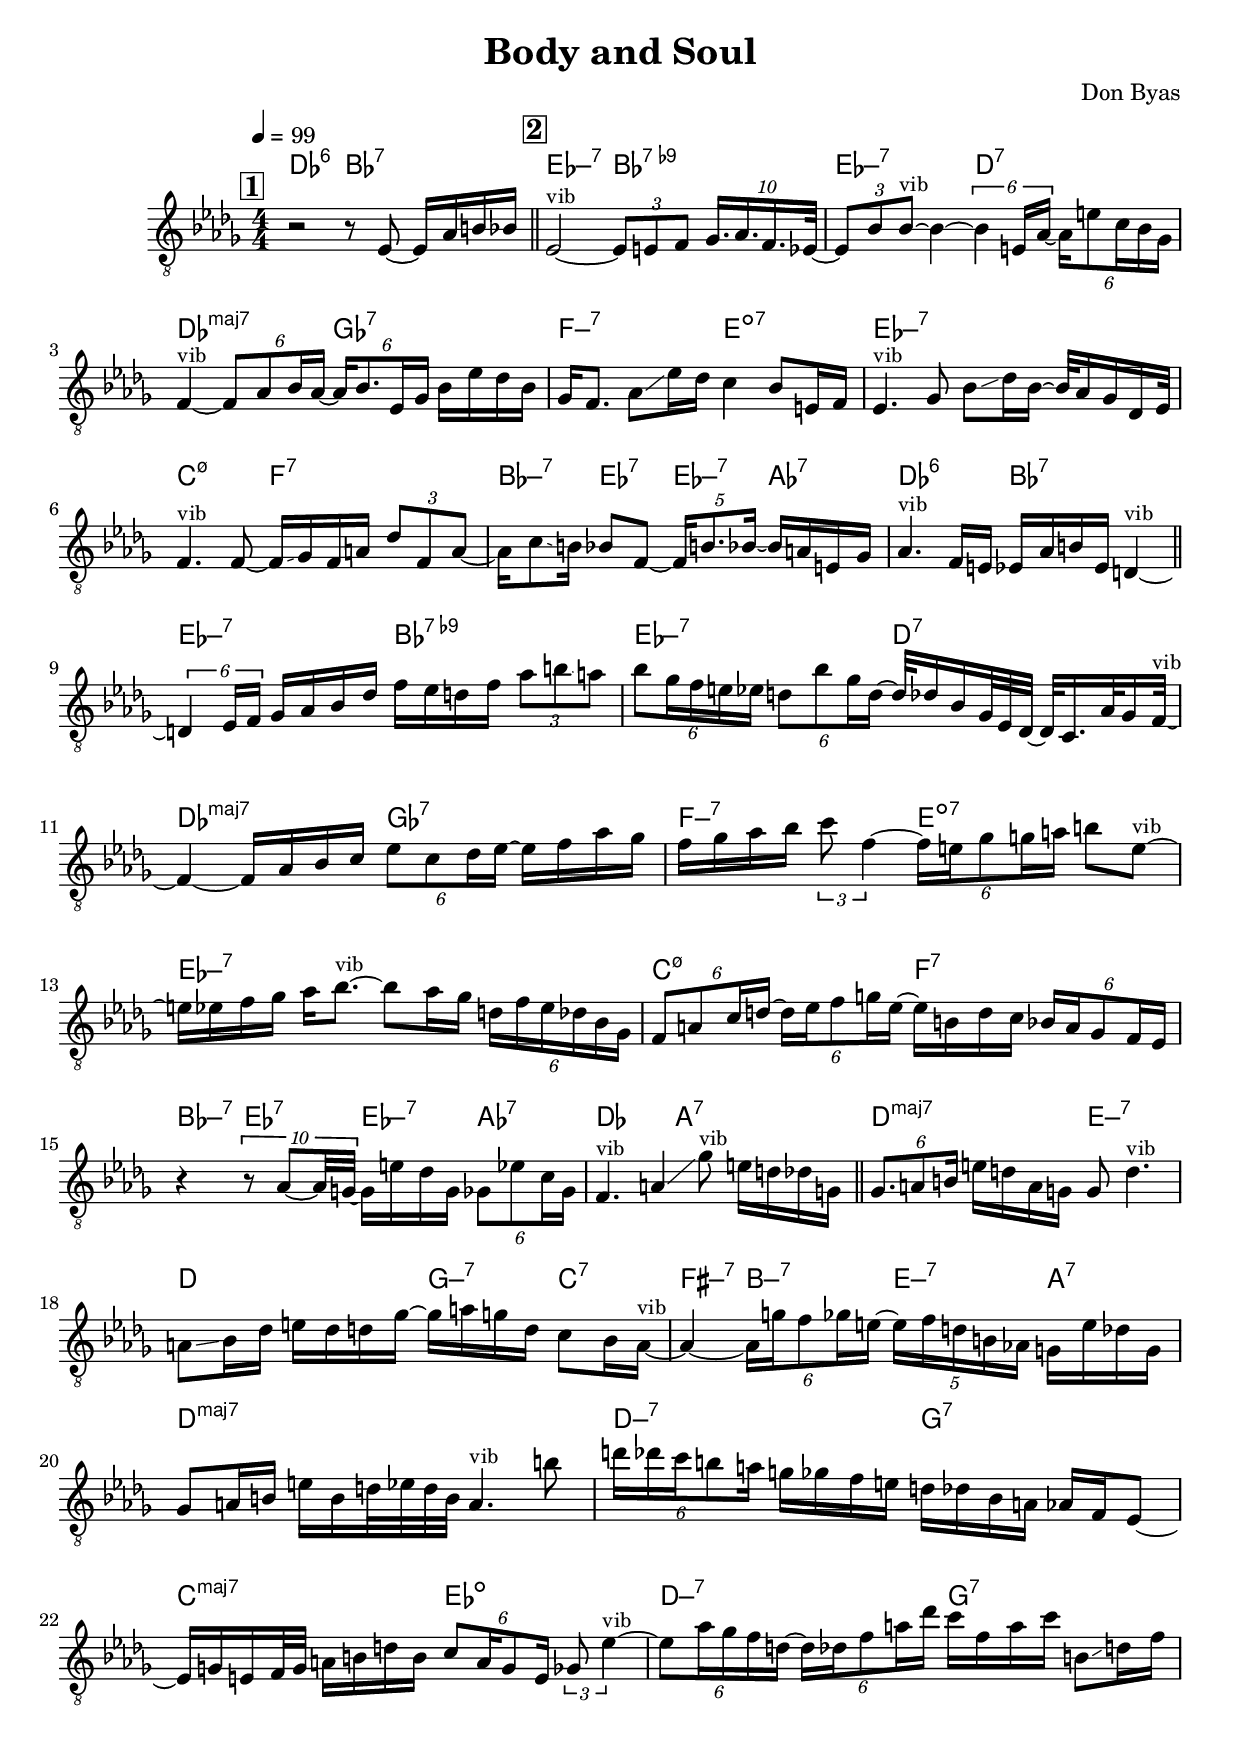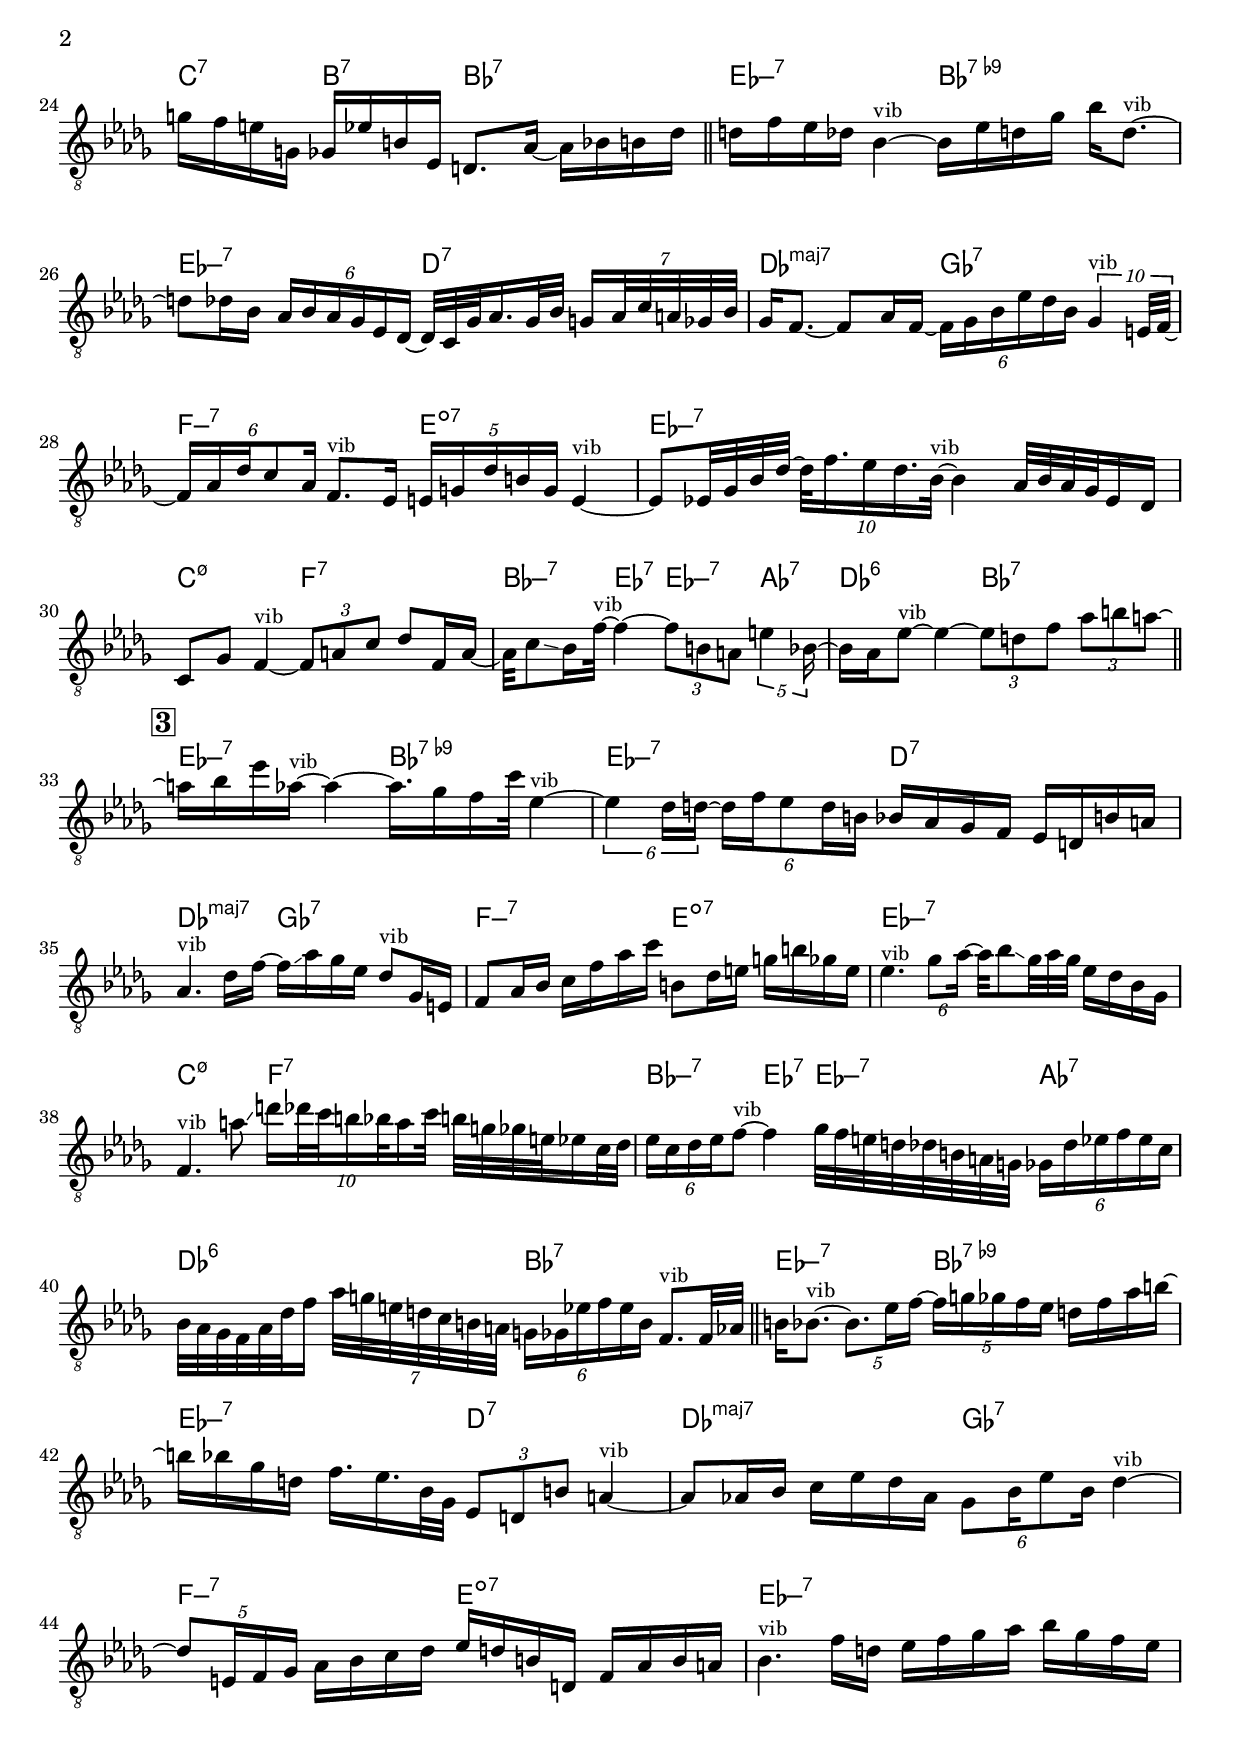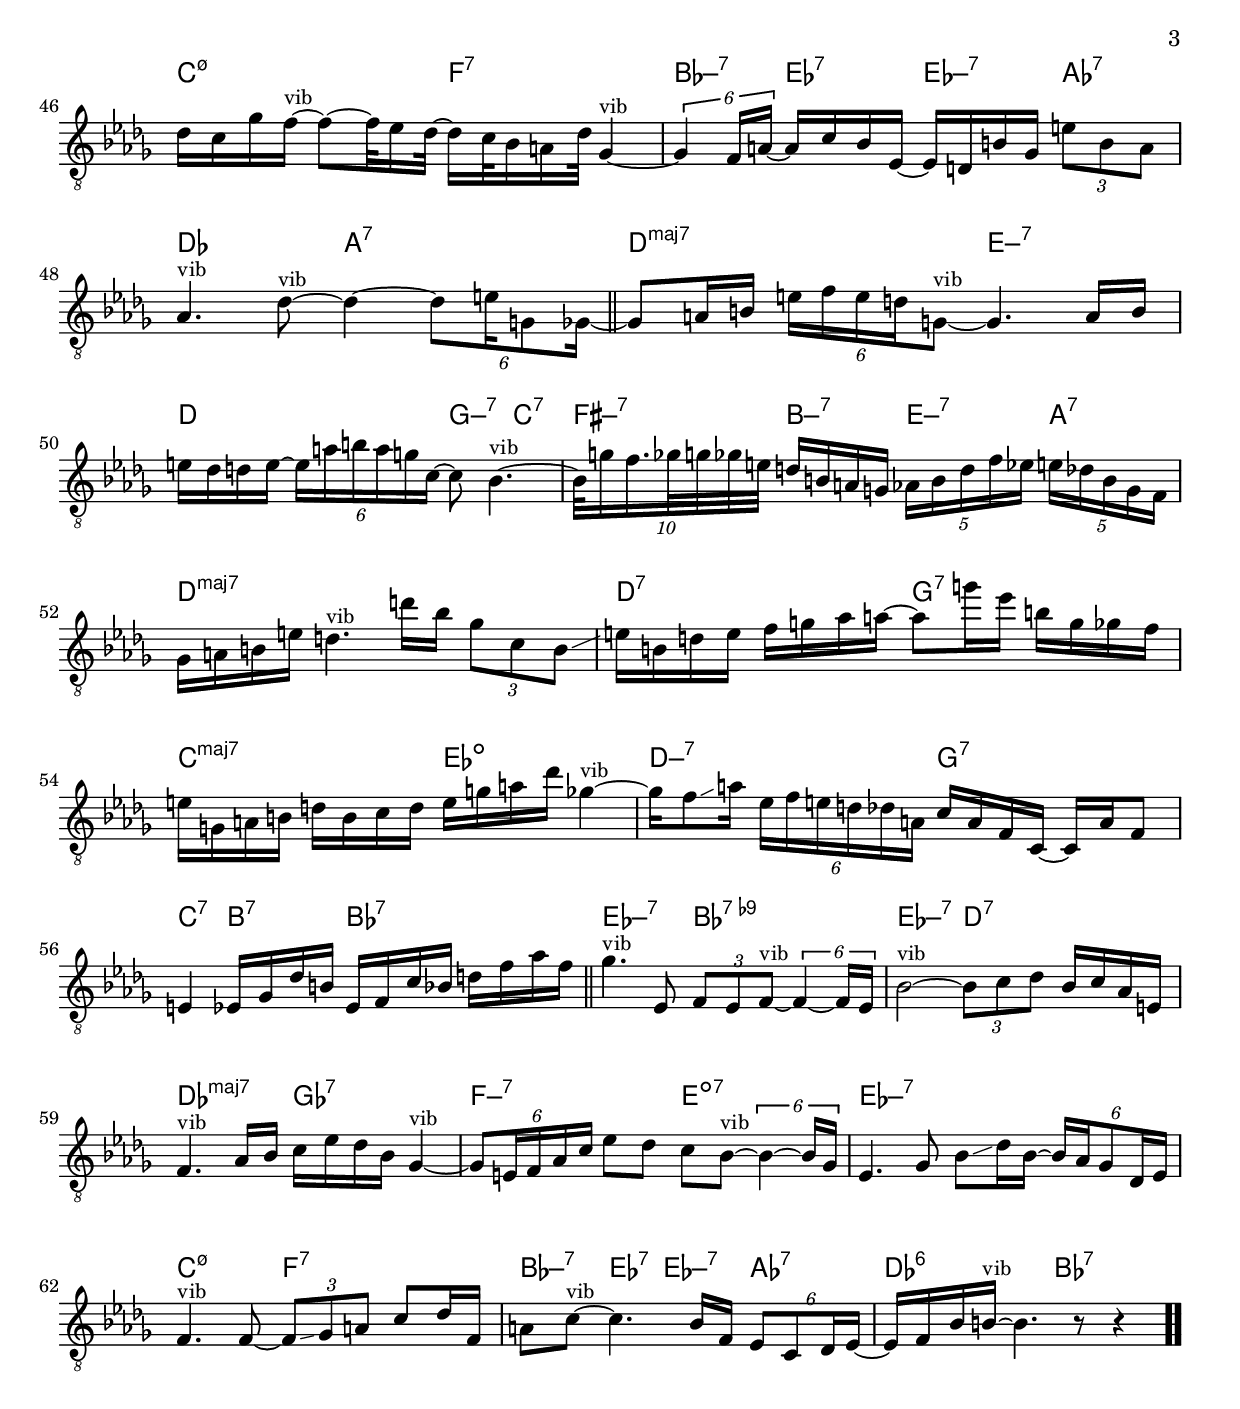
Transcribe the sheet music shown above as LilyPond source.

\version "2.13.2"

#(ly:set-option 'point-and-click #f)

\header {
  title = "Body and Soul"
  composer = "Don Byas"
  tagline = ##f
}
global =
{
    \override Staff.TimeSignature #'style = #'()
    \time 4/4
    \clef "treble_8"
    \key des \major
    \override Rest #'direction = #'0
    \override MultiMeasureRest #'staff-position = #0
}
\score
{
<<
    \transpose c' c'

    \new ChordNames { \chords {
      \set majorSevenSymbol = \markup { "maj7" }
      \set minorChordModifier = \markup { \char ##x2013 }
      | des2:6 bes2:7 
      | es2:min7 bes2:9- | es2:min7 d2:7 | des2:maj ges2:7 | f2:min7 e2:dim7 | es1:min7 | c2:min5-7 f2:7 | bes4:min7 es4:7 es4:min7 aes4:7 | des2:6 bes2:7 
      | es2:min7 bes2:9- | es2:min7 d2:7 | des2:maj ges2:7 | f2:min7 e2:dim7 | es1:min7 | c2:min5-7 f2:7 | bes4:min7 es4:7 es4:min7 aes4:7 | des2 a2:7 
      | d2:maj e2:min7 | d2 g4:min7 c4:7 | fis4:min7 b4:min7 e4:min7 a4:7 | d1:maj | d2:min7 g2:7 | c2:maj es2:dim | d2:min7 g2:7 | c4:7 b4:7 bes2:7 
      | es2:min7 bes2:9- | es2:min7 d2:7 | des2:maj ges2:7 | f2:min7 e2:dim7 | es1:min7 | c2:min5-7 f2:7 | bes4:min7 es4:7 es4:min7 aes4:7 | des2:6 bes2:7 
      | es2:min7 bes2:9- | es2:min7 d2:7 | des2:maj ges2:7 | f2:min7 e2:dim7 | es1:min7 | c2:min5-7 f2:7 | bes4:min7 es4:7 es4:min7 aes4:7 | des2:6 bes2:7 
      | es2:min7 bes2:9- | es2:min7 d2:7 | des2:maj ges2:7 | f2:min7 e2:dim7 | es1:min7 | c2:min5-7 f2:7 | bes4:min7 es4:7 es4:min7 aes4:7 | des2 a2:7 
      | d2:maj e2:min7 | d2 g4:min7 c4:7 | fis4:min7 b4:min7 e4:min7 a4:7 | d1:maj | d2:7 g2:7 | c2:maj es2:dim | d2:min7 g2:7 | c4:7 b4:7 bes2:7 
      | es2:min7 bes2:9- | es2:min7 d2:7 | des2:maj ges2:7 | f2:min7 e2:dim7 | es1:min7 | c2:min5-7 f2:7 | bes4:min7 es4:7 es4:min7 aes4:7 | des2:6 bes2:7|
      }
      }

    \new Staff
    <<
    \transpose c' c'

    {
      \global
  		%\override Score.MetronomeMark #'transparent = ##t
  		%\override Score.MetronomeMark #'stencil = ##f
  		
  		\override HorizontalBracket #'direction = #UP
  		\override HorizontalBracket #'bracket-flare = #'(0 . 0)
  		
  		\override TextSpanner #'dash-fraction = #1.0
  		\override TextSpanner #'bound-details #'left #'text = \markup{ \concat{\draw-line #'(0 . -1.0) \draw-line #'(1.0 . 0) }}
  		\override TextSpanner #'bound-details #'right #'text = \markup{ \concat{ \draw-line #'(1.0 . 0) \draw-line #'(0 . -1.0) }}
          \set Score.markFormatter = #format-mark-box-numbers


      \tempo 4 = 99
      \set Score.currentBarNumber = #0
     
      \bar "||" \mark \default r2 r8 es8~ es16 aes16 b16 bes16 
      \bar "||" \mark \default es2~^\markup{\left-align \small vib} \tuplet 3/2 {es8 e8 f8} \tuplet 10/8 {ges16. aes16. f16. es32~} 
      | \tuplet 3/2 {es8 bes8 bes8~^\markup{\left-align \small vib}} bes4~ \tuplet 6/4 {bes4 e16 aes16~} \tuplet 6/4 {aes16 e'8 c'16 bes16 ges16} 
      | f4~^\markup{\left-align \small vib} \tuplet 6/4 {f8 aes8 bes16 aes16~} \tuplet 6/4 {aes16 bes8. es16 ges16} bes16 es'16 des'16 bes16 
      | ges16 f8. aes8\glissando  es'16 des'16 c'4 bes8 e16 f16 
      | es4.^\markup{\left-align \small vib} ges8 bes8\glissando  des'16 bes16~ bes32 aes16 ges16 des16 es32 
      | f4.^\markup{\left-align \small vib} f8~ f16\glissando  ges16 f16 a16 \tuplet 3/2 {des'8 f8 a8~} 
      | a16 c'8\glissando  b16 bes8 f8~ \tuplet 5/4 {f16 b8. bes16~} bes16 a16 e16 ges16 
      | aes4.^\markup{\left-align \small vib} f16 e16 es16 aes16 b16 es16 d4~^\markup{\left-align \small vib} 
      \bar "||" \tuplet 6/4 {d4 es16 f16} ges16 aes16 bes16 des'16 f'16 es'16 d'16 f'16 \tuplet 3/2 {aes'8 b'8\glissando  a'8} 
      | \tuplet 6/4 {bes'8 ges'16 f'16 e'16 es'16} \tuplet 6/4 {d'8 bes'8 ges'16 d'16~} d'32 des'16 bes16 ges32 es32 des32~ des32 c16. aes32 ges16 f32~^\markup{\left-align \small vib} 
      | f4~ f16 aes16 bes16 c'16 \tuplet 6/4 {es'8 c'8 des'16 es'16~} es'16 f'16 aes'16 ges'16 
      | f'16 ges'16 aes'16 bes'16 \tuplet 3/2 {c''8 f'4~} \tuplet 6/4 {f'16 e'16 ges'8 g'16 a'16} b'8 e'8~^\markup{\left-align \small vib} 
      | e'16 es'16 f'16 ges'16 aes'16 bes'8.~^\markup{\left-align \small vib} bes'8 aes'16 ges'16 \tuplet 6/4 {d'16 f'16 es'16 des'16 bes16 ges16} 
      | \tuplet 6/4 {f8 a8 c'16 d'16~} \tuplet 6/4 {d'16 es'16 f'8 g'16 es'16~} es'16 b16 d'16 c'16 \tuplet 6/4 {bes16 a16 ges8 f16 es16} 
      | r4 \tuplet 10/8 {r8 aes8~ aes32\glissando  g32~} g16 e'16 des'16 g16 \tuplet 6/4 {ges8 es'8 c'16 ges16} 
      | f4.^\markup{\left-align \small vib} a4\glissando  ges'8^\markup{\left-align \small vib} e'16 d'16 des'16 g16 
      \bar "||" \tuplet 6/4 {ges8. a8 b16} e'16 d'16 a16 g16 g8 d'4.^\markup{\left-align \small vib} 
      | a8\glissando  bes16 des'16 e'16 des'16 d'16 ges'16~ ges'16 a'16 g'16 d'16 c'8 bes16 a16~^\markup{\left-align \small vib} 
      | a4~ \tuplet 6/4 {a16 g'16 f'8 ges'16 e'16~} \tuplet 5/4 {e'16 f'16 d'16 b16 aes16} g16 e'16 des'16 g16 
      | ges8 a16 b16 e'16 b16 d'32 es'32 d'32 b32 a4.^\markup{\left-align \small vib} b'8 
      | \tuplet 6/4 {d''16 des''16 c''16 b'8 a'16} g'16 ges'16 f'16 e'16 d'16 des'16 bes16 a16 aes16 f16 es8~ 
      | es16 g16 e16 f32 g32 a16 b16 d'16 b16 \tuplet 6/4 {c'8 a16 g8 e16} \tuplet 3/2 {ges8 es'4~^\markup{\left-align \small vib}} 
      | \tuplet 6/4 {es'8 aes'16 ges'16 f'16 d'16~} \tuplet 6/4 {d'16 des'16 f'8 a'16 des''16} c''16 f'16 a'16 c''16 b8\glissando  d'16 f'16 
      | g'16 f'16 e'16 g16 ges16 es'16 b16 es16 d8. aes16~ aes16 bes16 b16 des'16 
      \bar "||" d'16 f'16 es'16 des'16 bes4~^\markup{\left-align \small vib} bes16 es'16 d'16 ges'16 bes'16 d'8.~^\markup{\left-align \small vib} 
      | d'8 des'16 bes16 \tuplet 6/4 {aes16 bes16 aes16 ges16 es16 des16~} des32 c32 ges32 aes16. ges32 bes32 \tuplet 7/8 {g16 aes32 c'32 a32 ges32 bes32} 
      | ges16 f8.~ f8 aes16 f16~ \tuplet 6/4 {f16 ges16 bes16 es'16 des'16 bes16} \tuplet 10/8 {ges4^\markup{\left-align \small vib} e32 f32~} 
      | \tuplet 6/4 {f16 aes16 des'16 c'8 aes16} f8.^\markup{\left-align \small vib} es16 \tuplet 5/4 {e16 g16 des'16 b16 g16} e4~^\markup{\left-align \small vib} 
      | e8 es32 ges32 bes32 des'32~ \tuplet 10/8 {des'32 f'16. es'16 des'16. bes32~^\markup{\left-align \small vib}} bes4 aes32 bes32 aes32 ges32 es16 des16 
      | c8 ges8 f4~^\markup{\left-align \small vib} \tuplet 3/2 {f8 a8 c'8} des'8 f16 a16~ 
      | a32 c'8\glissando  bes16 f'32~^\markup{\left-align \small vib} f'4~ \tuplet 3/2 {f'8 b8 a8} \tuplet 5/4 {e'4 bes16~} 
      | bes16 aes16 es'8~^\markup{\left-align \small vib} es'4~ \tuplet 3/2 {es'8 d'8 f'8} \tuplet 3/2 {aes'8 b'8 a'8~} 
      \bar "||" \mark \default a'16 bes'16 es''16 aes'16~^\markup{\left-align \small vib} aes'4~ aes'16. ges'16 f'16 c''32 es'4~^\markup{\left-align \small vib} 
      | \tuplet 6/4 {es'4 des'16 d'16~} \tuplet 6/4 {d'16 f'16 es'8 d'16 b16} bes16 aes16 ges16 f16 es16 d16 b16 a16 
      | aes4.^\markup{\left-align \small vib} des'16 f'16~ f'16\glissando  aes'16 ges'16 es'16 des'8^\markup{\left-align \small vib} ges16 e16 
      | f8 aes16 bes16 c'16 f'16 aes'16 c''16 b8 des'16 e'16 g'16 b'16 ges'16 e'16 
      | es'4.^\markup{\left-align \small vib} \tuplet 6/4 {ges'8 aes'16~} aes'32 bes'8\glissando  ges'32 aes'32 ges'32 es'16 des'16 bes16 ges16 
      | f4.^\markup{\left-align \small vib} a'8\glissando  \tuplet 10/8 {d''16 des''32 c''32 b'16 bes'32 a'16 c''32} b'32 g'32 ges'32 e'32 es'16 c'32 des'32 
      | \tuplet 6/4 {es'16 c'16 des'16 es'16 f'8~^\markup{\left-align \small vib}} f'4 ges'32 f'32 e'32 d'32 des'32 b32 a32 g32 \tuplet 6/4 {ges16 des'16 es'16 f'16 es'16 c'16} 
      | bes32 aes32 ges32 f32 aes32 des'32 f'16 \tuplet 7/8 {aes'32 g'32 e'32 d'32 c'32 b32 a32} \tuplet 6/4 {g16 ges16 es'16 f'16 es'16 b16} f8.^\markup{\left-align \small vib} f32 aes32 
      \bar "||" b16 bes8.~^\markup{\left-align \small vib} \tuplet 5/4 {bes8. es'16 f'16~} \tuplet 5/4 {f'16 g'16 ges'16 f'16 es'16} d'16 f'16 aes'16 b'16~ 
      | b'16 bes'16 ges'16 d'16 f'16. es'16. bes32 ges32 \tuplet 3/2 {es8 d8 b8} a4~^\markup{\left-align \small vib} 
      | a8 aes16 bes16 c'16 es'16 des'16 aes16 \tuplet 6/4 {ges8 bes16 es'8 bes16} des'4~^\markup{\left-align \small vib} 
      | \tuplet 5/4 {des'8 e16 f16 ges16} aes16 bes16 c'16 des'16 es'16 d'16 b16 d16 f16 aes16 b16 a16 
      | bes4.^\markup{\left-align \small vib} f'16 d'16 es'16 f'16 ges'16 aes'16 bes'16 ges'16 f'16 es'16 
      | des'16 c'16 ges'16 f'16~^\markup{\left-align \small vib} f'8~ f'32 es'16 des'32~ des'16 c'32 bes16 a16 des'32 ges4~^\markup{\left-align \small vib} 
      | \tuplet 6/4 {ges4 f16 a16~} a16 c'16 bes16 es16~ es16 d16 b16 ges16 \tuplet 3/2 {e'8 b8 a8} 
      | aes4.^\markup{\left-align \small vib} des'8~^\markup{\left-align \small vib} des'4~ \tuplet 6/4 {des'8 e'16 g8 ges16~} 
      \bar "||" ges8 a16 b16 \tuplet 6/4 {e'16 f'16 e'16 d'16 g8~^\markup{\left-align \small vib}} g4. a16 b16 
      | e'16 des'16 d'16 e'16~ \tuplet 6/4 {e'16 a'16 b'16 a'16 g'16 c'16~} c'8 bes4.~^\markup{\left-align \small vib} 
      | \tuplet 10/8 {bes32 g'16 f'16. ges'32 g'32 ges'32 e'32} d'16 b16 a16 g16 \tuplet 5/4 {aes16 b16 d'16 f'16 es'16} \tuplet 5/4 {e'16 des'16 b16 g16 f16} 
      | ges16 a16 b16 e'16 d'4.^\markup{\left-align \small vib} d''16 bes'16 \tuplet 3/2 {ges'8 c'8 b8\glissando } 
      | e'16 b16 d'16 e'16 f'16 g'16 aes'16 a'16~ a'8 g''16 es''16 b'16 g'16 ges'16 f'16 
      | e'16 g16 a16 b16 d'16 b16 c'16 d'16 e'16 g'16 a'16 des''16 ges'4~^\markup{\left-align \small vib} 
      | ges'16 f'8\glissando  a'16 \tuplet 6/4 {es'16 f'16 e'16 d'16 des'16 a16} c'16 a16 f16 c16~ c16 a16 f8 
      | e4 es16 ges16 des'16 b16 es16 f16 c'16 bes16 d'16 f'16 aes'16 f'16 
      \bar "||" ges'4.^\markup{\left-align \small vib} es8 \tuplet 3/2 {f8 es8 f8~^\markup{\left-align \small vib}} \tuplet 6/4 {f4~ f16 es16} 
      | bes2~^\markup{\left-align \small vib} \tuplet 3/2 {bes8 c'8 des'8} bes16 c'16 aes16 e16 
      | f4.^\markup{\left-align \small vib} aes16 bes16 c'16 es'16 des'16 bes16 ges4~^\markup{\left-align \small vib} 
      | \tuplet 6/4 {ges8 e16 f16 aes16 c'16} es'8 des'8 c'8 bes8~^\markup{\left-align \small vib} \tuplet 6/4 {bes4~ bes16 ges16} 
      | es4. ges8 bes8\glissando  des'16 bes16~ \tuplet 6/4 {bes16 aes16 ges8 des16 es16} 
      | f4.^\markup{\left-align \small vib} f8~ \tuplet 3/2 {f8\glissando  ges8 a8} c'8 des'16 f16 
      | a8 c'8~^\markup{\left-align \small vib} c'4. bes16 f16 \tuplet 6/4 {es8 c8 des16 es16~} 
      | es16 f16 bes16 b16~^\markup{\left-align \small vib} b4. r8 r4\bar  ".."
    }
    >>
>>    
}
